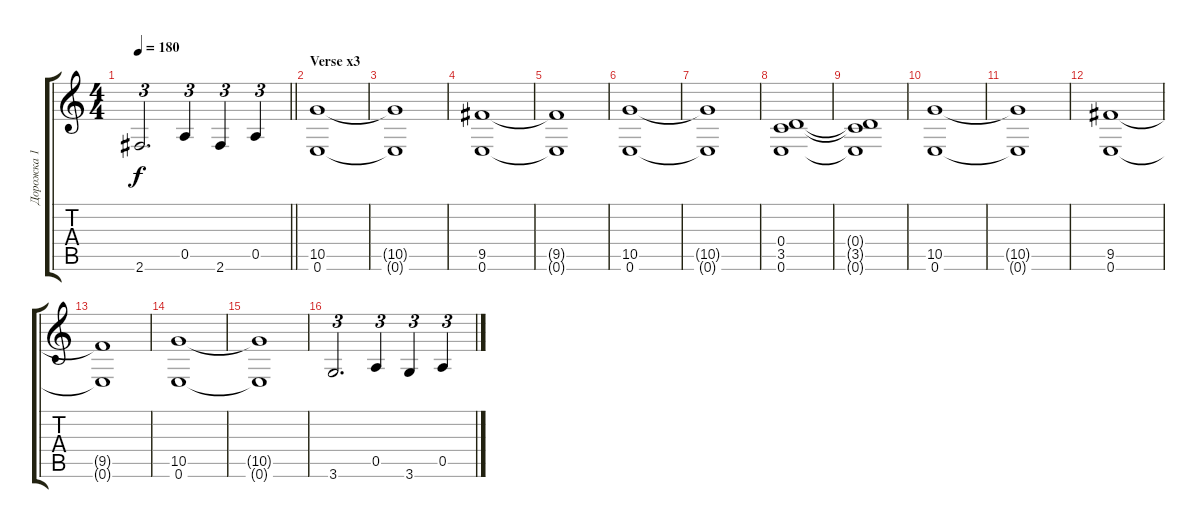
\track ("Дорожка 1" "Дорожка 1") {instrument distortionguitar}
\staff {score tabs}
\tuning (E4 B3 G3 D3 A2 E2) {hide}
\ts (4 4)
\tempo 180
\clef g2
\barLineRight lightlight
\ks c
2.6.2{d tu (3 2) dy f} 0.5.4{tu (3 2)} 2.6.4{tu (3 2)} 0.5.4{tu (3 2)} |
\section ("" "Verse x3")
(10.5 0.6).1 |
(10.5{t} 0.6{t}).1 |
(9.5 0.6).1 |
(9.5{t} 0.6{t}).1 |
(10.5 0.6).1 |
(10.5{t} 0.6{t}).1 |
(0.4 3.5 0.6).1 |
(0.4{t} 3.5{t} 0.6{t}).1 |
(10.5 0.6).1 |
(10.5{t} 0.6{t}).1 |
(9.5 0.6).1 |
(9.5{t} 0.6{t}).1 |
(10.5 0.6).1 |
(10.5{t} 0.6{t}).1 |
3.6.2{d tu (3 2)} 0.5.4{tu (3 2)} 3.6.4{tu (3 2)} 0.5.4{tu (3 2)}
